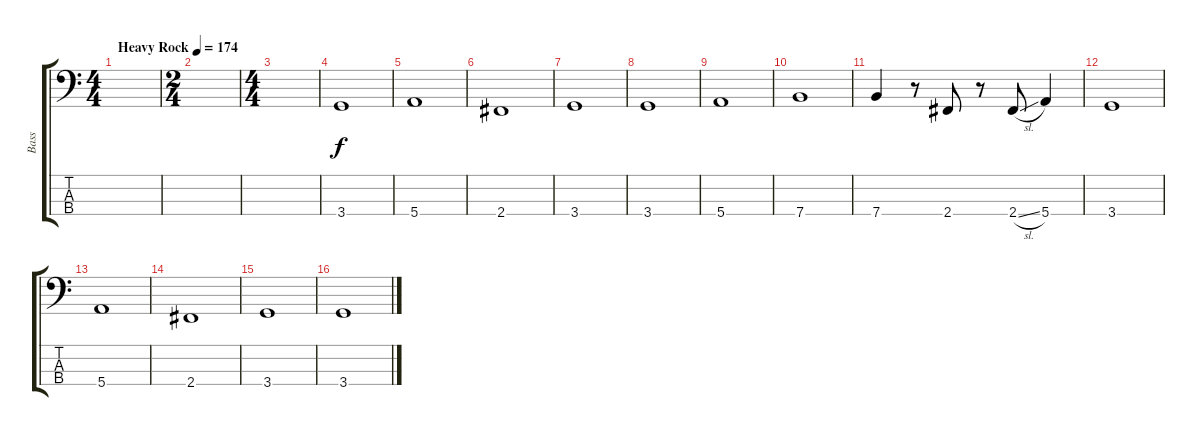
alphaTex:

\track ("Bass" "Bass") {instrument electricbasspick}
\staff {score tabs}
\tuning (G2 D2 A1 E1) {hide}
\ts (4 4)
\tempo (174 "Heavy Rock")
\clef f4
\ks c
|
\ts (2 4)
|
\ts (4 4)
|
3.4.1 |
5.4.1 |
2.4.1 |
3.4.1 |
3.4.1 |
5.4.1 |
7.4.1 |
7.4.4 r.8 2.4.8 r.8 2.4{sl}.8 5.4.4 |
3.4.1 |
5.4.1 |
2.4.1 |
3.4.1 |
3.4.1
